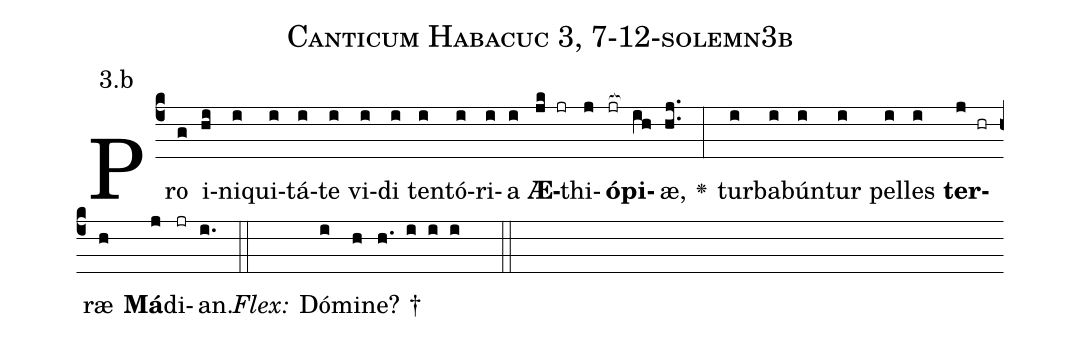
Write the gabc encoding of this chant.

name: Canticum Habacuc 3, 7-12-solemn3b;
annotation: 3.b;
%%
(c4)Pro(g) i(hi)ni(i)qui(i)tá(i)te(i) vi(i)di(i) ten(i)tó(i)ri(i)a(i) <b>Æ</b>(jk jr)thi(j)<b>ó</b>(jr[ocb:1{])<b>pi</b>(ih[ocb:0}])æ,(hj..) <v>\greheightstar</v>(:) tur(i)ba(i)bún(i)tur(i) pel(i)les(i) <b>ter</b>(j hr)ræ(h) <b>Má</b>(j)di(jr)an.(i.) (::)
<i>Flex:</i>()  Dó(i)mi(h)ne? †(h. i i i  ::)

%E(i) u(i) o(j) u(h) a(j) e.(i.) (::)
